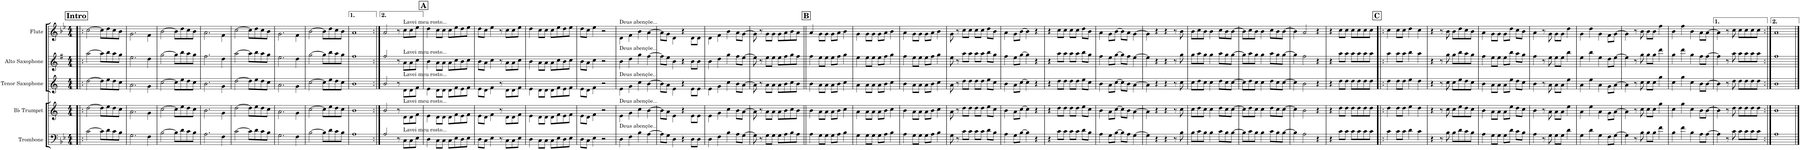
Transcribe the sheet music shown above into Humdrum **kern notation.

**kern	**kern	**kern	**kern	**kern
*part5	*part4	*part3	*part2	*part1
*staff5	*staff4	*staff3	*staff2	*staff1
*I"Trombone	*I"Bb Trumpet	*I"Tenor Saxophone	*I"Alto Saxophone	*I"Flute
*I'Tbn.	*I'Bb Tpt.	*I'T. Sax.	*I'A. Sax.	*I'Fl.
*clefF4	*clefG2	*clefG2	*clefG2	*clefG2
*	*Trd1c2	*Trd8c14	*Trd5c9	*
*k[b-e-]	*k[]	*k[]	*k[f#]	*k[b-e-]
*M4/4	*M4/4	*M4/4	*M4/4	*M4/4
!!LO:REH:place=s1:a:B:cj:fs=14:t=Intro
=1!|:	=1!|:	=1!|:	=1!|:	=1!|:
[2c\	[2dd\	[2dd\	[2aa\	[2cc\
8c\L]	8dd\L]	8dd\L]	8aa\L]	8cc\L]
8d\	8ee\	8ee\	8bb\	8dd\
8c\	8dd\	8dd\	8aa\	8cc\
8B-\J	8cc\J	8cc\J	8gg\J	8b-\J
=2	=2	=2	=2	=2
2.G\	2.a\	2.a\	2.ee\	2.g\
4F\	4g\	4g\	4dd\	4f\
=3	=3	=3	=3	=3
[2B-\	[2cc\	[2cc\	[2gg\	[2b-\
8B-\L]	8cc\L]	8cc\L]	8gg\L]	8b-\L]
8d\	8ee\	8ee\	8bb\	8dd\
8c\	8dd\	8dd\	8aa\	8cc\
8B-\J	8cc\J	8cc\J	8gg\J	8b-\J
=4	=4	=4	=4	=4
2.A\	2.b\	2.b\	2.ff#\	2.a\
4F\	4g\	4g\	4dd\	4f\
=5	=5	=5	=5	=5
[2c\	[2dd\	[2dd\	[2aa\	[2cc\
8c\L]	8dd\L]	8dd\L]	8aa\L]	8cc\L]
8d\	8ee\	8ee\	8bb\	8dd\
8c\	8dd\	8dd\	8aa\	8cc\
8B-\J	8cc\J	8cc\J	8gg\J	8b-\J
=6	=6	=6	=6	=6
2.G\	2.a\	2.a\	2.ee\	2.g\
4F\	4g\	4g\	4dd\	4f\
=7	=7	=7	=7	=7
[2B-\	[2cc\	[2cc\	[2gg\	[2b-\
8B-\L]	8cc\L]	8cc\L]	8gg\L]	8b-\L]
8d\	8ee\	8ee\	8bb\	8dd\
8c\	8dd\	8dd\	8aa\	8cc\
8B-\J	8cc\J	8cc\J	8gg\J	8b-\J
=8	=8	=8	=8	=8
1A	1b	1b	1ff#	1a
=9:|!	=9:|!	=9:|!	=9:|!	=9:|!
2A/	2b/	2b/	2ff#/	2a/
8r	8r	8r	8r	8r
!	!	!	!	!LO:TX:a:t=Lavei meu rosto...
!	!	!	!LO:TX:a:t=Lavei meu rosto...	!
!	!	!LO:TX:a:t=Lavei meu rosto...	!	!
!	!LO:TX:a:t=Lavei meu rosto...	!	!	!
!LO:TX:a:t=Lavei meu rosto...	!	!	!	!
8C\L	8d\L	8d\L	8a\L	8cc\L
8C\	8d\	8d\	8a\	8cc\
8E-\J	8f\J	8f\J	8cc\J	8ee-\J
!!LO:REH:place=s1:a:B:cj:fs=14:t=A
=10	=10	=10	=10	=10
4D\	4e\	4e\	4b\	4dd\
8C\L	8d\L	8d\L	8a\L	8cc\L
8C\J	8d\J	8d\J	8a\J	8cc\J
8C\L	8d\L	8d\L	8a\L	8cc\L
8E-\	8f\	8f\	8cc\	8ee-\
8D\	8e\	8e\	8b\	8dd\
8E-\J	8f\J	8f\J	8cc\J	8ee-\J
=11	=11	=11	=11	=11
8D\L	8e\L	8e\L	8b\L	8dd\L
8C\J	8d\J	8d\J	8a\J	8cc\J
4E-\	4f\	4f\	4cc\	4ee-\
8r	8r	8r	8r	8r
8C\L	8d\L	8d\L	8a\L	8cc\L
8C\	8d\	8d\	8a\	8cc\
8E-\J	8f\J	8f\J	8cc\J	8ee-\J
=12	=12	=12	=12	=12
4D\	4e\	4e\	4b\	4dd\
8C\L	8d\L	8d\L	8a\L	8cc\L
8C\J	8d\J	8d\J	8a\J	8cc\J
8C\L	8d\L	8d\L	8a\L	8cc\L
8E-\	8f\	8f\	8cc\	8ee-\
8D\	8e\	8e\	8b\	8dd\
8E-\J	8f\J	8f\J	8cc\J	8ee-\J
=13	=13	=13	=13	=13
8D\L	8e\L	8e\L	8b\L	8dd\L
8C\J	8d\J	8d\J	8a\J	8cc\J
4E-\	4f\	4f\	4cc\	4ee-\
2r	2r	2r	2r	2r
=14	=14	=14	=14	=14
!	!	!	!	!LO:TX:a:t=Deus abençõe...
!	!	!	!LO:TX:a:t=Deus abençõe...	!
!	!	!LO:TX:a:t=Deus abençõe...	!	!
!	!LO:TX:a:t=Deus abençõe...	!	!	!
!LO:TX:a:t=Deus abençõe...	!	!	!	!
4D\	4e\	4e\	4b\	4d\
4F\	4g\	4g\	4dd\	4f\
4B-\	4cc\	4cc\	4gg\	4b-\
[4A\	[4b\	[4b\	[4ff#\	[4a\
=15	=15	=15	=15	=15
8A\L]	8b\L]	8b\L]	8ff#\L]	8a\L]
8G\J	8a\J	8a\J	8ee\J	8g\J
4D\	4e\	4e\	4b\	4d\
4r	4r	4r	4r	4r
8D\L	8e\L	8e\L	8b\L	8d\L
8D\J	8e\J	8e\J	8b\J	8d\J
=16	=16	=16	=16	=16
4D\	4e\	4e\	4b\	4d\
4F\	4g\	4g\	4dd\	4f\
4B-\	4cc\	4cc\	4gg\	4b-\
8A\L	8b\L	8b\L	8ff#\L	8a\L
[8G\J	[8a\J	[8a\J	[8ee\J	[8g\J
=17	=17	=17	=17	=17
8G\]	8a\]	8a\]	8ee\]	8g\]
8r	8r	8r	8r	8r
8G\L	8a\L	8a\L	8ee\L	8g\L
8G\J	8a\J	8a\J	8ee\J	8g\J
8G\L	8a\L	8a\L	8ee\L	8g\L
8A\	8b\	8b\	8ff#\	8a\
8B-\	8cc\	8cc\	8gg\	8b-\
8A\J	8b\J	8b\J	8ff#\J	8a\J
!!LO:REH:place=s1:a:B:cj:fs=14:t=B
=18||	=18||	=18||	=18||	=18||
4A\	4b\	4b\	4ff#\	4a/
8G\L	8a\L	8a\L	8ee\L	8g\L
8G\J	8a\J	8a\J	8ee\J	8g\J
8G\L	8a\L	8a\L	8ee\L	8g\L
8A\J	8b\J	8b\J	8ff#\J	8a\J
4B-\	4cc\	4cc\	4gg\	4b-\
=19	=19	=19	=19	=19
4G\	4a\	4a\	4ee\	4g\
8G\L	8a\L	8a\L	8ee\L	8g\L
8G\J	8a\J	8a\J	8ee\J	8g\J
8G\L	8a\L	8a\L	8ee\L	8g\L
8A\J	8b\J	8b\J	8ff#\J	8a\J
4B-\	4cc\	4cc\	4gg\	4b-\
=20	=20	=20	=20	=20
4A\	4b\	4b\	4ff#\	4a\
8G\L	8a\L	8a\L	8ee\L	8g\L
8G\J	8a\J	8a\J	8ee\J	8g\J
8G\L	8a\L	8a\L	8ee\L	8g\L
8A\J	8b\J	8b\J	8ff#\J	8a\J
4B-\	4cc\	4cc\	4gg\	4b-\
=21	=21	=21	=21	=21
8G\	8a\	8a\	8ee\	8g\
8r	8r	8r	8r	8r
8c\L	8dd\L	8dd\L	8aa\L	8cc\L
8c\J	8dd\J	8dd\J	8aa\J	8cc\J
8c\L	8dd\L	8dd\L	8aa\L	8cc\L
8c\J	8dd\J	8dd\J	8aa\J	8cc\J
8d\L	8ee\L	8ee\L	8bb\L	8dd\L
8B-\J	8cc\J	8cc\J	8gg\J	8b-\J
=22	=22	=22	=22	=22
4A\	4b\	4b\	4ff#\	4a\
8G\L	8a\L	8a\L	8ee\L	8g\L
[8B-\J	[8cc\J	[8cc\J	[8gg\J	[8b-\J
4B-\]	4cc\]	4cc\]	4gg\]	4b-\]
4r	4r	4r	4r	4r
=23	=23	=23	=23	=23
4r	4r	4r	4r	4r
8c\L	8dd\L	8dd\L	8aa\L	8cc\L
8c\J	8dd\J	8dd\J	8aa\J	8cc\J
8c\L	8dd\L	8dd\L	8aa\L	8cc\L
8c\J	8dd\J	8dd\J	8aa\J	8cc\J
8d\L	8ee\L	8ee\L	8bb\L	8dd\L
8B-\J	8cc\J	8cc\J	8gg\J	8b-\J
=24	=24	=24	=24	=24
4A\	4b\	4b\	4ff#\	4a\
8G\L	8a\L	8a\L	8ee\L	8g\L
[8B-\J	[8cc\J	[8cc\J	[8gg\J	[8b-\J
8B-\L]	8cc\L]	8cc\L]	8gg\L]	8b-\L]
8A\J	8b\J	8b\J	8ff#\J	8a\J
[4G\	[4a\	[4a\	[4ee\	[4g\
=25	=25	=25	=25	=25
4G\]	4a\]	4a\]	4ee\]	4g\]
4r	4r	4r	4r	4r
4r	4r	4r	4r	4r
8r	8r	8r	8r	8r
8B-\	8cc\	8cc\	8gg\	8b-\
=26	=26	=26	=26	=26
8B-\L	8cc\L	8cc\L	8gg\L	8b-\L
8c\	8dd\	8dd\	8aa\	8cc\
8B-\J	8cc\J	8cc\J	8gg\J	8b-\J
4B-\	4cc\	4cc\	4gg\	4b-\
8c\L	8dd\L	8dd\L	8aa\L	8cc\L
8B-\	8cc\	8cc\	8gg\	8b-\
[8B-\J	[8cc\J	[8cc\J	[8gg\J	[8b-\J
=27	=27	=27	=27	=27
8B-\L]	8cc\L]	8cc\L]	8gg\L]	8b-\L]
8c\	8dd\	8dd\	8aa\	8cc\
8B-\J	8cc\J	8cc\J	8gg\J	8b-\J
4B-\	4cc\	4cc\	4gg\	4b-\
8c\L	8dd\L	8dd\L	8aa\L	8cc\L
8B-\	8cc\	8cc\	8gg\	8b-\
[8B-\J	[8cc\J	[8cc\J	[8gg\J	[8b-\J
=28	=28	=28	=28	=28
4B-\]	4cc\]	4cc\]	4gg\]	4b-\]
2A\	2b\	2b\	2ff#\	2a/
4r	4r	4r	4r	4r
=29	=29	=29	=29	=29
4r	4r	4r	4r	4r
8c\L	8dd\L	8dd\L	8aa\L	8cc\L
8c\J	8dd\J	8dd\J	8aa\J	8cc\J
8c\L	8dd\L	8dd\L	8aa\L	8cc\L
8c\	8dd\	8dd\	8aa\	8cc\
8c\	8dd\	8dd\	8aa\	8cc\
8c\J	8dd\J	8dd\J	8aa\J	8cc\J
!!LO:REH:place=s1:a:B:cj:fs=14:t=C
=30!|:	=30!|:	=30!|:	=30!|:	=30!|:
4c\	4dd\	4dd\	4aa\	4cc\
8c\L	8dd\L	8dd\L	8aa\L	8cc\L
8c\J	8dd\J	8dd\J	8aa\J	8cc\J
4d\	4ee\	4ee\	4bb\	4dd\
4c\	4dd\	4dd\	4aa\	4cc\
=31	=31	=31	=31	=31
4r	4r	4r	4r	4r
8r	8r	8r	8r	8r
8B-\	8cc\	8cc\	8gg\	8b-\
8B-\L	8cc\L	8cc\L	8gg\L	8b-\L
8d\	8ee\	8ee\	8bb\	8dd\
8c\	8dd\	8dd\	8aa\	8cc\
8B-\J	8cc\J	8cc\J	8gg\J	8b-\J
=32	=32	=32	=32	=32
4A\	4b\	4b\	4ff#\	4a\
8G\L	8a\L	8a\L	8ee\L	8g\L
8G\J	8a\J	8a\J	8ee\J	8g\J
8G\L	8a\L	8a\L	8ee\L	8g\L
8d\J	8ee\J	8ee\J	8bb\J	8dd\J
8c\L	8dd\L	8dd\L	8aa\L	8cc\L
8B-\J	8cc\J	8cc\J	8gg\J	8b-\J
=33	=33	=33	=33	=33
4A\	4b\	4b\	4ff#\	4a\
8r	8r	8r	8r	8r
8G\	8a\	8a\	8ee\	8g\
8G\L	8a\L	8a\L	8ee\L	8g\L
8G\J	8a\J	8a\J	8ee\J	8g\J
4d\	4ee\	4ee\	4bb\	4dd\
=34	=34	=34	=34	=34
4G\	4a\	4a\	4ee\	4g\
4d\	4ee\	4ee\	4bb\	4dd\
4G\	4a\	4a\	4ee\	4g\
8F\L	8g\L	8g\L	8dd\L	8f\L
[8G\J	[8a\J	[8a\J	[8ee\J	[8g\J
=35	=35	=35	=35	=35
4G\]	4a\]	4a\]	4ee\]	4g\]
8r	8r	8r	8r	8r
8B-\	8cc\	8cc\	8gg\	8b-\
8B-\L	8cc\L	8cc\L	8gg\L	8b-\L
8B-\J	8cc\J	8cc\J	8gg\J	8b-\J
4f\	4gg\	4gg\	4ddd\	4ff\
=36	=36	=36	=36	=36
4B-\	4cc\	4cc\	4gg\	4b-\
4f\	4gg\	4gg\	4ddd\	4ff\
4B-\	4cc\	4cc\	4gg\	4b-\
8A\L	8b\L	8b\L	8ff#\L	8a\L
[8A\J	[8b\J	[8b\J	[8ff#\J	[8a\J
=37	=37	=37	=37	=37
4A\]	4b\]	4b\]	4ff#\]	4a\]
8r	8r	8r	8r	8r
8c\	8dd\	8dd\	8aa\	8cc\
8c\L	8dd\L	8dd\L	8aa\L	8cc\L
8c\	8dd\	8dd\	8aa\	8cc\
8c\	8dd\	8dd\	8aa\	8cc\
8c\J	8dd\J	8dd\J	8aa\J	8cc\J
=38:|!	=38:|!	=38:|!	=38:|!	=38:|!
1A	1b	1b	1ff#	1a
==	==	==	==	==
*-	*-	*-	*-	*-
